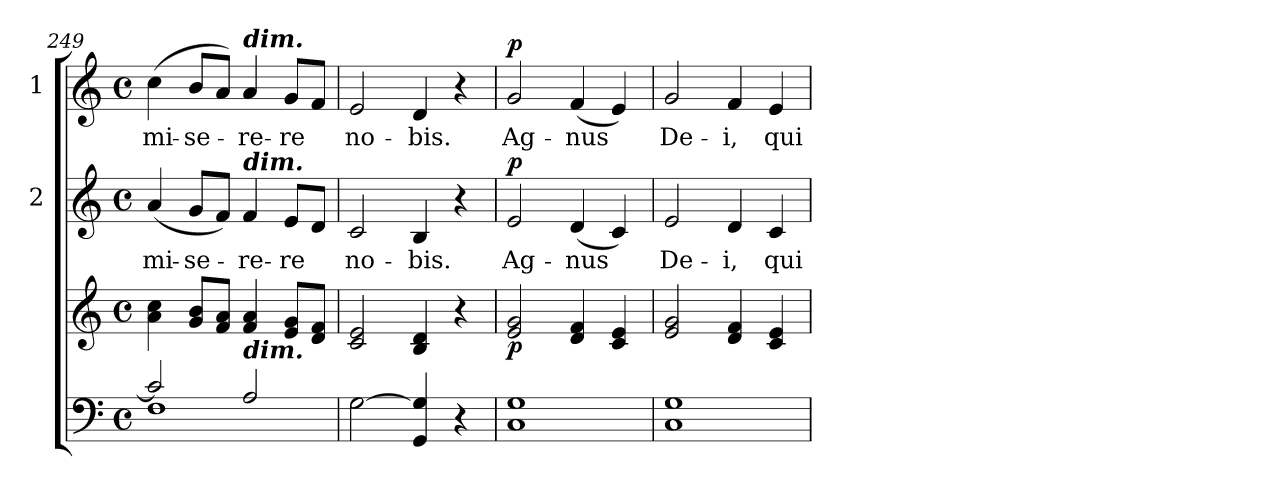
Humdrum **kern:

**kern	**kern	**dynam	**kern	**text	**dynam	**kern	**text	**dynam
*part3	*part3	*part3	*part2	*part2	*part2	*part1	*part1	*part1
*staff4	*staff3	*staff3/4	*staff2	*staff2	*staff2	*staff1	*staff1	*staff1
*	*	*	*I"2	*	*	*I"1	*	*
*clefF4	*clefG2	*	*clefG2	*	*	*clefG2	*	*
*k[]	*k[]	*	*k[]	*	*	*k[]	*	*
*C:	*C:	*	*C:	*	*	*C:	*	*
*M4/4	*M4/4	*	*M4/4	*	*	*M4/4	*	*
*met(c)	*met(c)	*	*met(c)	*	*	*met(c)	*	*
=249	=249	=249	=249	=249	=249	=249	=249	=249
*^	*	*	*	*	*	*	*	*
!	!	!	!	!	!LO:LY:b	!	!	!LO:LY:b	!
2c/]	1F	4a\ 4cc\	.	(<4a/	mi-	.	(>4cc\	mi-	.
!	!	!	!	!	!LO:LY:b	!	!	!LO:LY:b	!
.	.	8g/ 8b/L	.	8g/L	-se-	.	8b/L	-se-	.
.	.	8f/ 8a/J	.	8f/J)	.	.	8a/J)	.	.
!	!	!	!	!	!	!	!LO:TX:a:Bi:t=dim.	!	!
!	!	!	!	!LO:TX:a:Bi:t=dim.	!	!	!	!	!
!	!	!LO:TX:b:Bi:t=dim.	!	!	!	!	!	!	!
!	!	!	!	!	!LO:LY:b	!	!	!LO:LY:b	!
2A/	.	4f/ 4a/	.	4f/	-re-	.	4a/	-re-	.
!	!	!	!	!	!LO:LY:b	!	!	!LO:LY:b	!
.	.	8e/ 8g/L	.	8e/L	-re	.	8g/L	-re	.
.	.	8d/ 8f/J	.	8d/J	.	.	8f/J	.	.
*v	*v	*	*	*	*	*	*	*	*
!!LO:LB:g=z
=250	=250	=250	=250	=250	=250	=250	=250	=250
!	!	!	!	!LO:LY:b	!	!	!LO:LY:b	!
[2G\	2c/ 2e/	.	2c/	no-	.	2e/	no-	.
!	!	!	!	!LO:LY:b	!	!	!LO:LY:b	!
4GG/ 4G/]	4B/ 4d/	.	4B/	-bis.	.	4d/	-bis.	.
4r	4r	.	4r	.	.	4r	.	.
=251	=251	=251	=251	=251	=251	=251	=251	=251
!	!	!LO:DY:b	!	!LO:LY:b	!LO:DY:a	!	!LO:LY:b	!LO:DY:a
1C 1G	2e/ 2g/	p	2e/	Ag-	p	2g/	Ag-	p
!	!	!	!	!LO:LY:b	!	!	!LO:LY:b	!
.	4d/ 4f/	.	(<4d/	-nus	.	(<4f/	-nus	.
.	4c/ 4e/	.	4c/)	.	.	4e/)	.	.
=252	=252	=252	=252	=252	=252	=252	=252	=252
!	!	!	!	!LO:LY:b	!	!	!LO:LY:b	!
1C 1G	2e/ 2g/	.	2e/	De-	.	2g/	De-	.
!	!	!	!	!LO:LY:b	!	!	!LO:LY:b	!
.	4d/ 4f/	.	4d/	-i,	.	4f/	-i,	.
!	!	!	!	!LO:LY:b	!	!	!LO:LY:b	!
.	4c/ 4e/	.	4c/	qui	.	4e/	qui	.
=	=	=	=	=	=	=	=	=
*-	*-	*-	*-	*-	*-	*-	*-	*-
